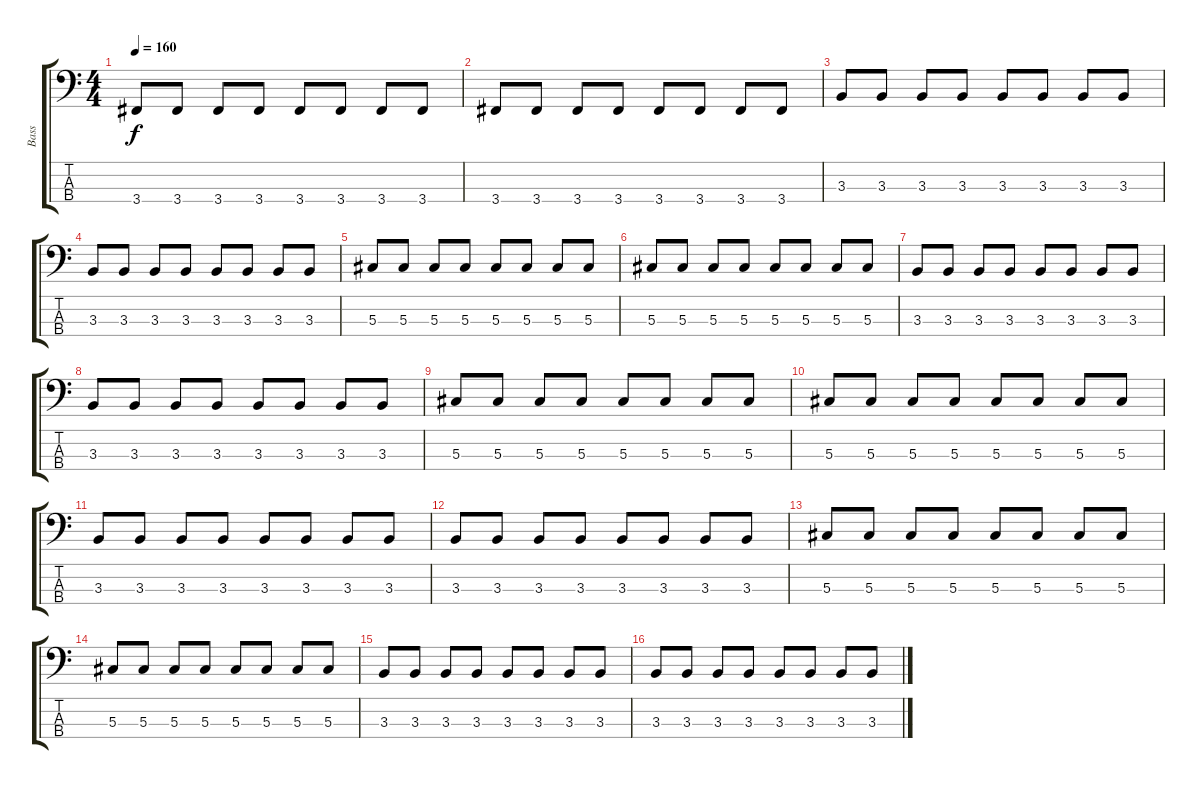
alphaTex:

\track ("Bass" "Bass") {instrument electricbassfinger}
\staff {score tabs}
\tuning (Gb2 Db2 Ab1 Eb1) {hide}
\ts (4 4)
\tempo 160
\clef f4
\ks c
3.4.8{dy f} 3.4.8 3.4.8 3.4.8 3.4.8 3.4.8 3.4.8 3.4.8 |
3.4.8 3.4.8 3.4.8 3.4.8 3.4.8 3.4.8 3.4.8 3.4.8 |
3.3.8 3.3.8 3.3.8 3.3.8 3.3.8 3.3.8 3.3.8 3.3.8 |
3.3.8 3.3.8 3.3.8 3.3.8 3.3.8 3.3.8 3.3.8 3.3.8 |
5.3.8 5.3.8 5.3.8 5.3.8 5.3.8 5.3.8 5.3.8 5.3.8 |
5.3.8 5.3.8 5.3.8 5.3.8 5.3.8 5.3.8 5.3.8 5.3.8 |
3.3.8 3.3.8 3.3.8 3.3.8 3.3.8 3.3.8 3.3.8 3.3.8 |
3.3.8 3.3.8 3.3.8 3.3.8 3.3.8 3.3.8 3.3.8 3.3.8 |
5.3.8 5.3.8 5.3.8 5.3.8 5.3.8 5.3.8 5.3.8 5.3.8 |
5.3.8 5.3.8 5.3.8 5.3.8 5.3.8 5.3.8 5.3.8 5.3.8 |
3.3.8 3.3.8 3.3.8 3.3.8 3.3.8 3.3.8 3.3.8 3.3.8 |
3.3.8 3.3.8 3.3.8 3.3.8 3.3.8 3.3.8 3.3.8 3.3.8 |
5.3.8 5.3.8 5.3.8 5.3.8 5.3.8 5.3.8 5.3.8 5.3.8 |
5.3.8 5.3.8 5.3.8 5.3.8 5.3.8 5.3.8 5.3.8 5.3.8 |
3.3.8 3.3.8 3.3.8 3.3.8 3.3.8 3.3.8 3.3.8 3.3.8 |
3.3.8 3.3.8 3.3.8 3.3.8 3.3.8 3.3.8 3.3.8 3.3.8
